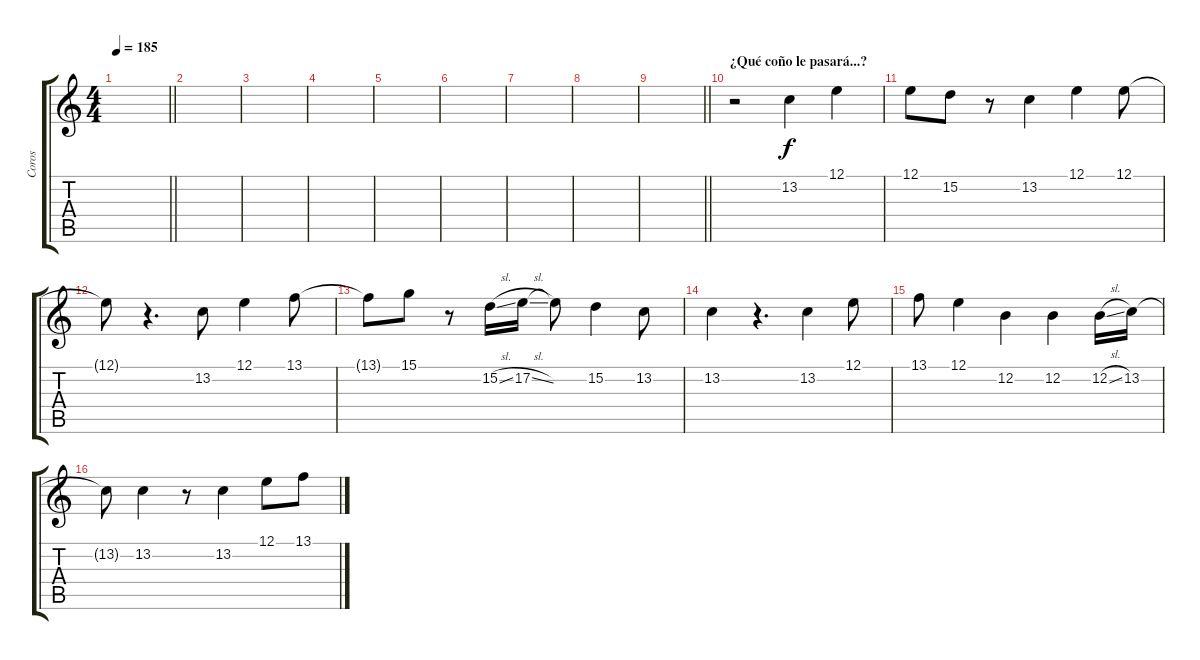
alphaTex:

\track ("Coros" "Coros") {instrument lead6voice}
\staff {score tabs}
\tuning (E4 B3 G3 D3 A2 E2) {hide}
\ts (4 4)
\tempo 185
\clef g2
\barLineRight lightlight
\ks c
|
|
|
|
|
|
|
|
\barLineRight lightlight
|
\section ("" "¿Qué coño le pasará...?")
r.2 13.2.4 12.1.4 |
12.1.8 15.2.8 r.8 13.2.4 12.1.4 12.1.8 |
12.1{t}.8 r.4{d} 13.2.8 12.1.4 13.1.8 |
13.1{t}.8 15.1.8 r.8 15.2{sl}.16 17.2{sl}.16 17.2{t}.8 15.2.4 13.2.8 |
13.2.4 r.4{d} 13.2.4 12.1.8 |
13.1.8 12.1.4 12.2.4 12.2.4 12.2{sl}.16 13.2.16 |
13.2{t}.8 13.2.4 r.8 13.2.4 12.1.8 13.1.8
